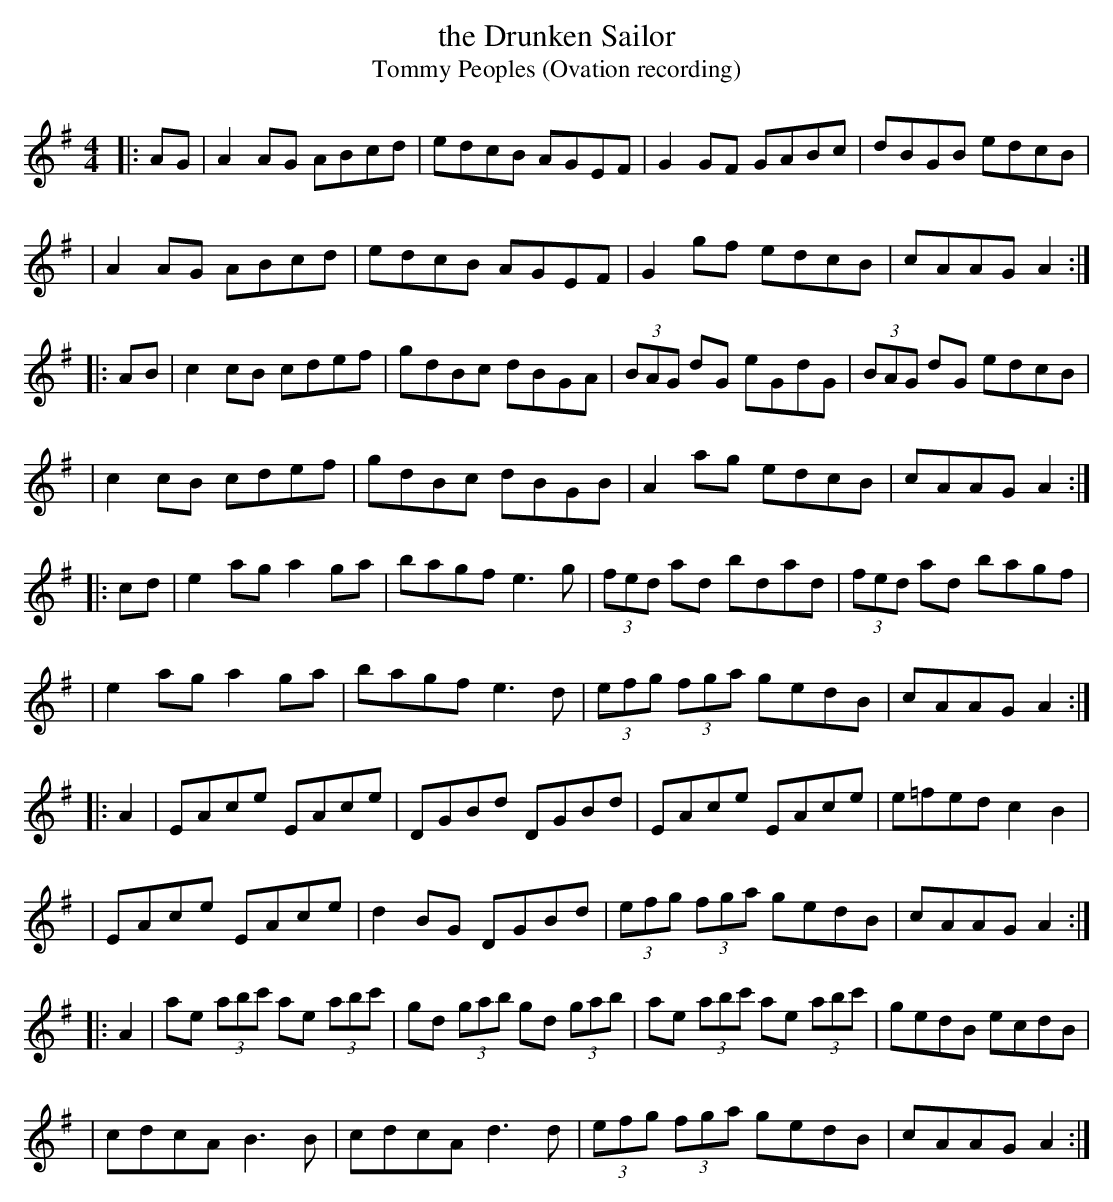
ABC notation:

X:1
T: the Drunken Sailor
M:4/4
T:Tommy Peoples (Ovation recording)
L:1/8
K:ADor
|: AG \
| A2AG ABcd | edcB AGEF | G2GF GABc | dBGB edcB |
| A2AG ABcd | edcB AGEF | G2gf edcB | cAAG A2 :|
|: AB \
| c2cB cdef | gdBc dBGA | (3BAG dG eGdG | (3BAG dG edcB |
| c2cB cdef | gdBc dBGB | A2ag edcB | cAAG A2 :|
|: cd \
| e2ag a2ga | bagf e3g | (3fed ad bdad | (3fed ad bagf |
| e2ag a2ga | bagf e3d | (3efg (3fga gedB | cAAG A2 :|
|: A2 \
| EAce EAce | DGBd DGBd | EAce EAce | e=fed c2B2 |
| EAce EAce | d2BG DGBd | (3efg (3fga gedB | cAAG A2 :|
|: A2 \
| ae (3abc' ae (3abc' | gd (3gab gd (3gab | ae (3abc' ae (3abc' | gedB ecdB |
| cdcA B3B | cdcA d3d | (3efg (3fga gedB | cAAG A2 :|
